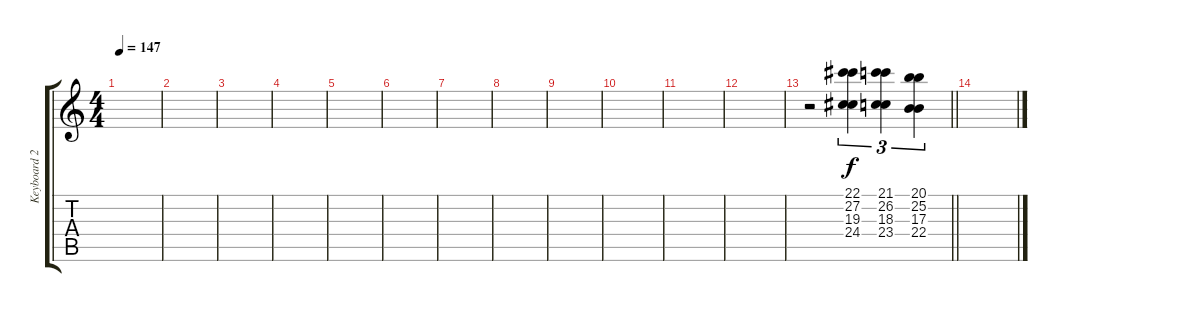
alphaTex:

\track ("Keyboard 2" "Keyboard 2") {instrument orchestrahit}
\staff {score tabs}
\tuning (Eb4 Bb3 Gb3 Db3 Ab2 Eb2) {hide}
\ts (4 4)
\tempo 147
\clef g2
\ks c
|
|
|
|
|
|
|
|
|
|
|
|
\barLineRight lightlight
r.2 (22.1 27.2 19.3 24.4).4{tu (3 2)} (21.1 26.2 18.3 23.4).4{tu (3 2)} (20.1 25.2 17.3 22.4).4{tu (3 2)} |
\section ("" "")
